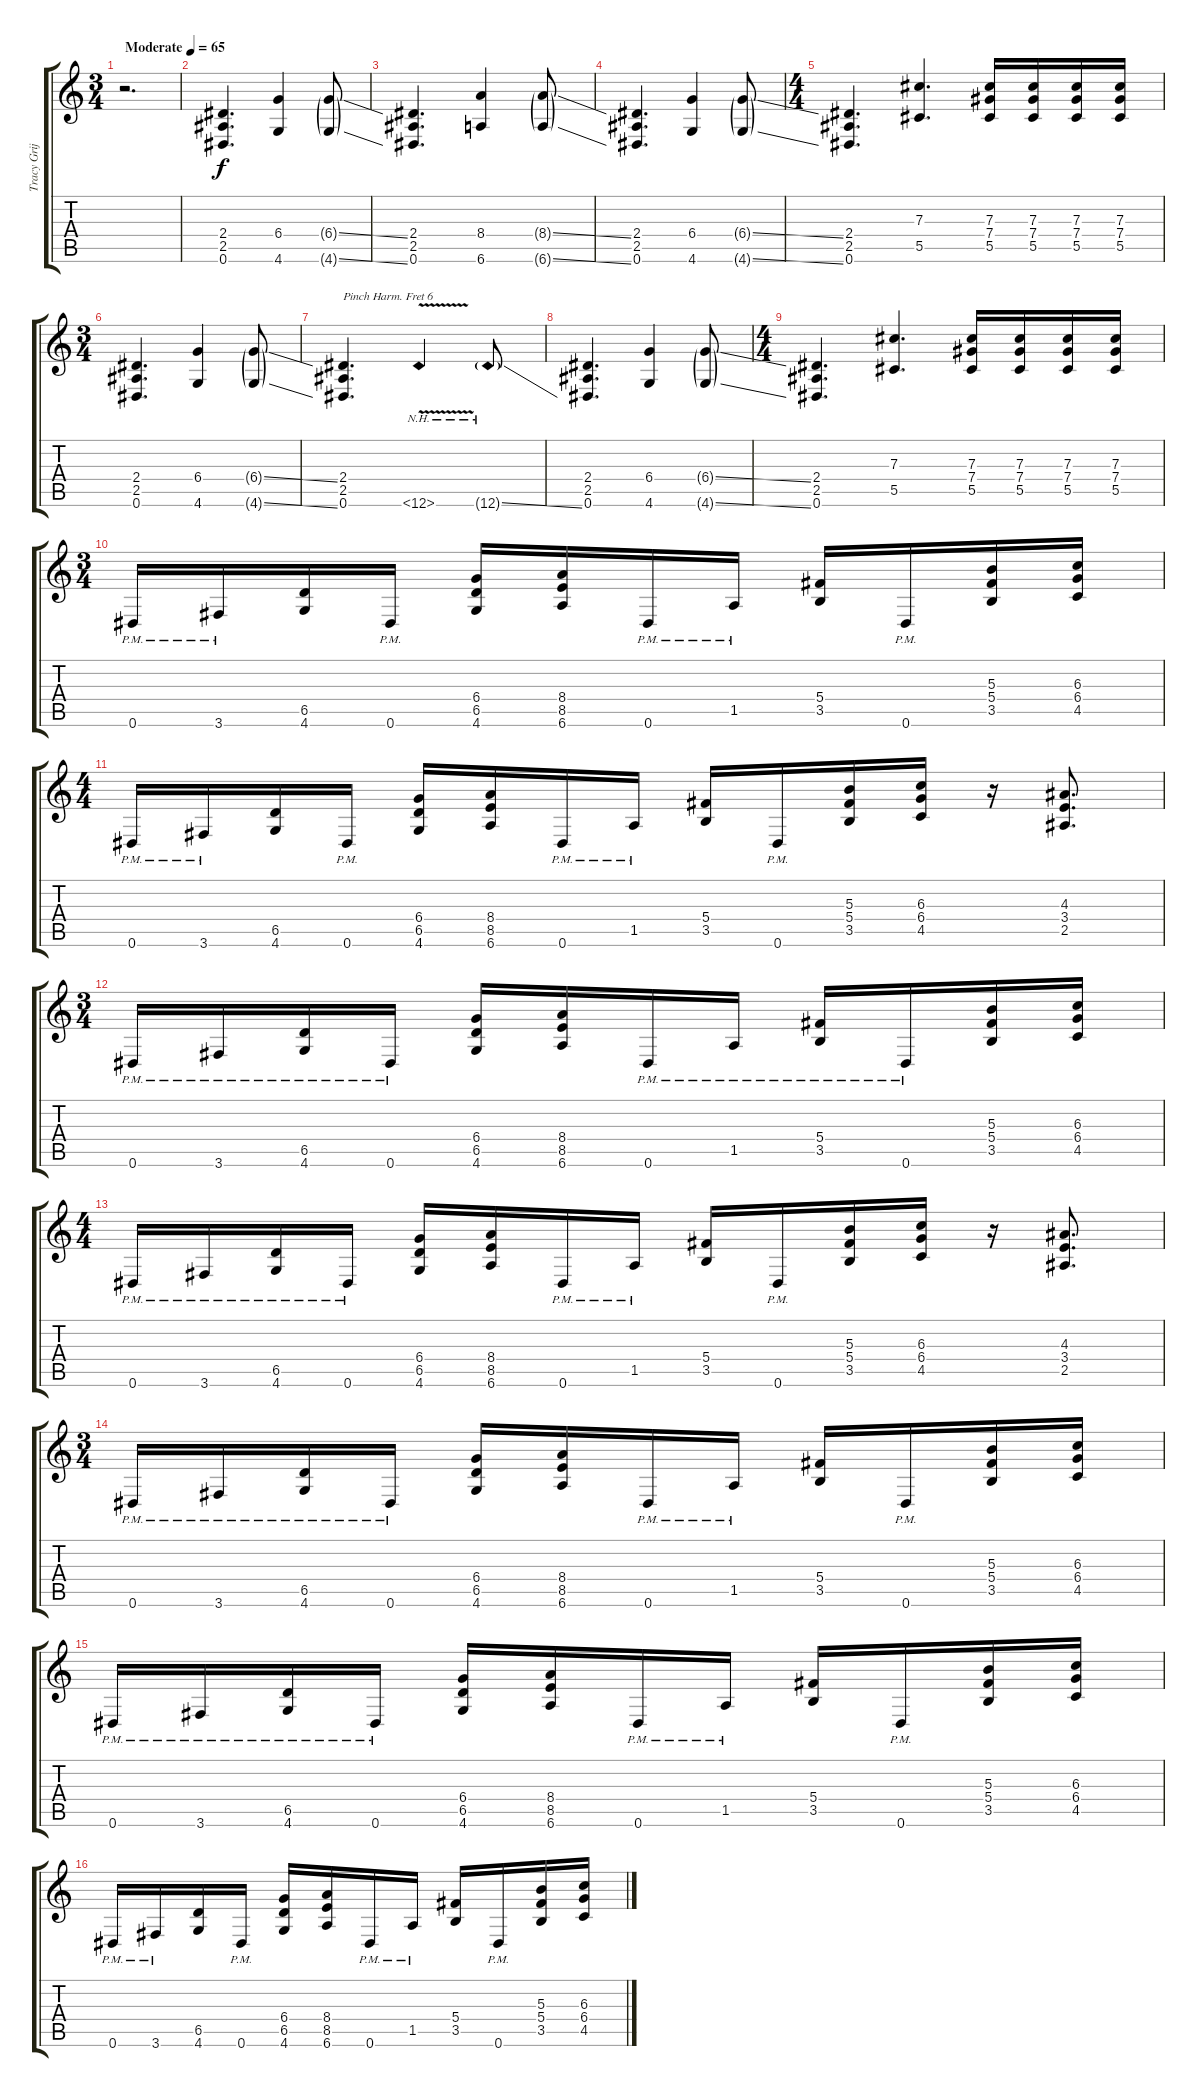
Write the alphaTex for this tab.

\track ("Tracy Grijalva" "Tracy Grij") {instrument distortionguitar}
\staff {score tabs}
\tuning (Eb4 Bb3 Gb3 Db3 Ab2 Eb2) {hide}
\ts (3 4)
\tempo (65 "Moderate")
\clef g2
\ks c
r.2{d dy f instrument distortionguitar} |
(2.4 2.5 0.6).4{d} (6.4 4.6).4 (6.4{ss g} 4.6{ss g}).8 |
(2.4 2.5 0.6).4{d} (8.4 6.6).4 (8.4{ss g} 6.6{ss g}).8 |
(2.4 2.5 0.6).4{d} (6.4 4.6).4 (6.4{ss g} 4.6{ss g}).8 |
\ts (4 4)
(2.4 2.5 0.6).4{d} (7.3 5.5).4{d} (7.3 7.4 5.5).16 (7.3 7.4 5.5).16 (7.3 7.4 5.5).16 (7.3 7.4 5.5).16 |
\ts (3 4)
(2.4 2.5 0.6).4{d} (6.4 4.6).4 (6.4{ss g} 4.6{ss g}).8 |
(2.4 2.5 0.6).4{d txt "Pinch Harm. Fret 6"} 6.6{nh v}.4 6.6{nh ss g}.8 |
(2.4 2.5 0.6).4{d} (6.4 4.6).4 (6.4{ss g} 4.6{ss g}).8 |
\ts (4 4)
(2.4 2.5 0.6).4{d} (7.3 5.5).4{d} (7.3 7.4 5.5).16 (7.3 7.4 5.5).16 (7.3 7.4 5.5).16 (7.3 7.4 5.5).16 |
\ts (3 4)
0.6{pm}.16 3.6{pm}.16 (6.5 4.6).16 0.6{pm}.16 (6.4 6.5 4.6).16 (8.4 8.5 6.6).16 0.6{pm}.16 1.5{pm}.16 (5.4 3.5).16 0.6{pm}.16 (5.3 5.4 3.5).16 (6.3 6.4 4.5).16 |
\ts (4 4)
0.6{pm}.16 3.6{pm}.16 (6.5 4.6).16 0.6{pm}.16 (6.4 6.5 4.6).16 (8.4 8.5 6.6).16 0.6{pm}.16 1.5{pm}.16 (5.4 3.5).16 0.6{pm}.16 (5.3 5.4 3.5).16 (6.3 6.4 4.5).16 r.16 (4.3 3.4 2.5).8{d} |
\ts (3 4)
0.6{pm}.16 3.6{pm}.16 (6.5{pm} 4.6{pm}).16 0.6{pm}.16 (6.4 6.5 4.6).16 (8.4 8.5 6.6).16 0.6{pm}.16 1.5{pm}.16 (5.4{pm} 3.5{pm}).16 0.6{pm}.16 (5.3 5.4 3.5).16 (6.3 6.4 4.5).16 |
\ts (4 4)
0.6{pm}.16 3.6{pm}.16 (6.5{pm} 4.6{pm}).16 0.6{pm}.16 (6.4 6.5 4.6).16 (8.4 8.5 6.6).16 0.6{pm}.16 1.5{pm}.16 (5.4 3.5).16 0.6{pm}.16 (5.3 5.4 3.5).16 (6.3 6.4 4.5).16 r.16 (4.3 3.4 2.5).8{d} |
\ts (3 4)
0.6{pm}.16 3.6{pm}.16 (6.5{pm} 4.6{pm}).16 0.6{pm}.16 (6.4 6.5 4.6).16 (8.4 8.5 6.6).16 0.6{pm}.16 1.5{pm}.16 (5.4 3.5).16 0.6{pm}.16 (5.3 5.4 3.5).16 (6.3 6.4 4.5).16 |
0.6{pm}.16 3.6{pm}.16 (6.5{pm} 4.6{pm}).16 0.6{pm}.16 (6.4 6.5 4.6).16 (8.4 8.5 6.6).16 0.6{pm}.16 1.5{pm}.16 (5.4 3.5).16 0.6{pm}.16 (5.3 5.4 3.5).16 (6.3 6.4 4.5).16 |
0.6{pm}.16 3.6{pm}.16 (6.5 4.6).16 0.6{pm}.16 (6.4 6.5 4.6).16 (8.4 8.5 6.6).16 0.6{pm}.16 1.5{pm}.16 (5.4 3.5).16 0.6{pm}.16 (5.3 5.4 3.5).16 (6.3 6.4 4.5).16
